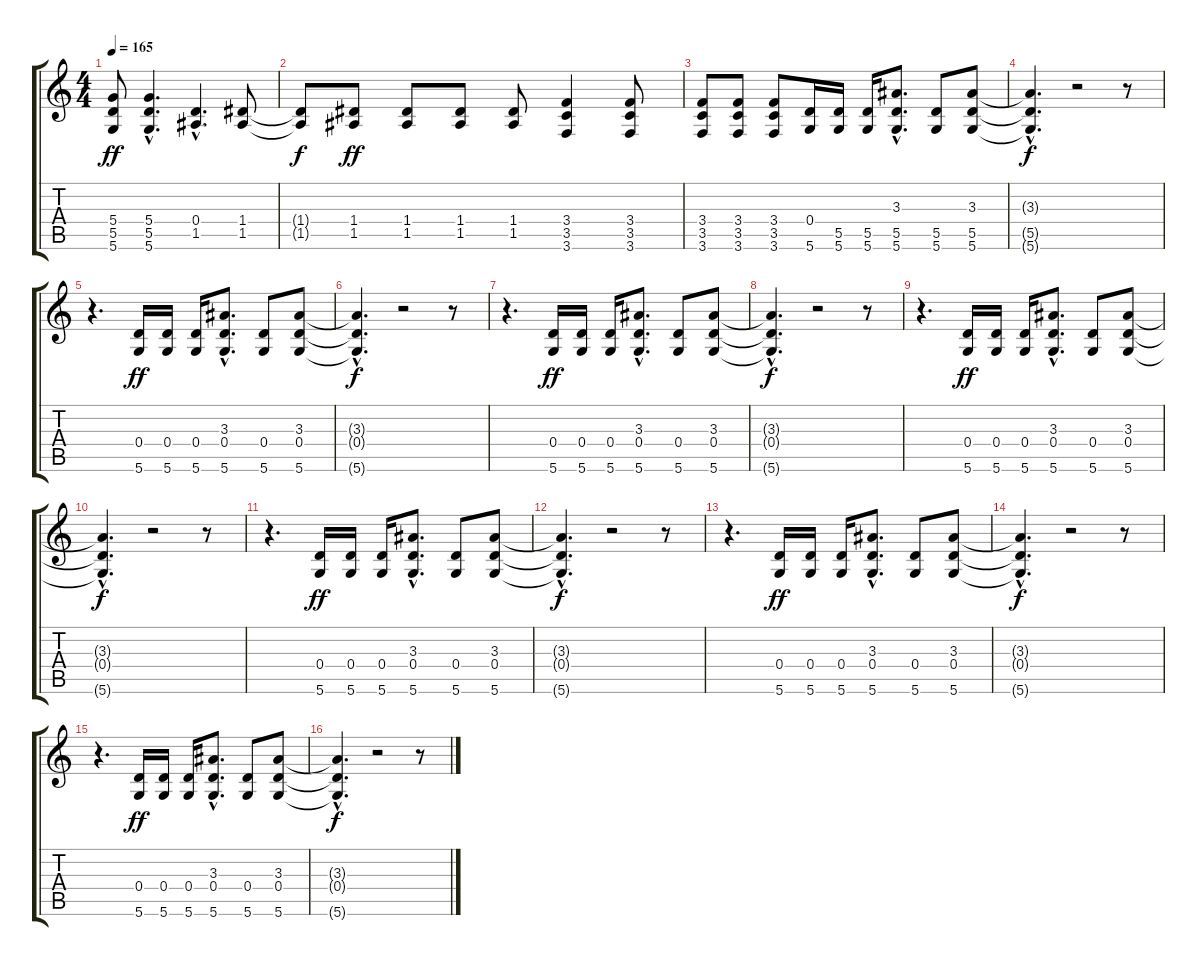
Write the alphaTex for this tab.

\track "" {instrument overdrivenguitar}
\staff {score tabs}
\tuning (E4 B3 G3 D3 A2 D2) {hide}
\ts (4 4)
\tempo 165
\clef g2
\ks c
(5.4 5.5 5.6).8{dy ff} (5.4{hac} 5.5{hac} 5.6{hac}).4{d} (0.4{hac} 1.5{hac}).4{d} (1.4 1.5).8 |
(1.4{t} 1.5{t}).8{dy f} (1.4 1.5).8{dy ff} (1.4 1.5).8 (1.4 1.5).8 (1.4 1.5).8 (3.4 3.5 3.6).4 (3.4 3.5 3.6).8 |
(3.4 3.5 3.6).8 (3.4 3.5 3.6).8 (3.4 3.5 3.6).8 (0.4 5.6).16 (5.5 5.6).16 (5.5 5.6).16 (3.3{hac} 5.5{hac} 5.6{hac}).8{d} (5.5 5.6).8 (3.3 5.5 5.6).8 |
(3.3{hac t} 5.5{hac t} 5.6{hac t}).4{d dy f} r.2 r.8 |
r.4{d} (0.4 5.6).16{dy ff} (0.4 5.6).16 (0.4 5.6).16 (3.3{hac} 0.4{hac} 5.6{hac}).8{d} (0.4 5.6).8 (3.3 0.4 5.6).8 |
(3.3{hac t} 0.4{hac t} 5.6{hac t}).4{d dy f} r.2 r.8 |
r.4{d} (0.4 5.6).16{dy ff} (0.4 5.6).16 (0.4 5.6).16 (3.3{hac} 0.4{hac} 5.6{hac}).8{d} (0.4 5.6).8 (3.3 0.4 5.6).8 |
(3.3{hac t} 0.4{hac t} 5.6{hac t}).4{d dy f} r.2 r.8 |
r.4{d} (0.4 5.6).16{dy ff} (0.4 5.6).16 (0.4 5.6).16 (3.3{hac} 0.4{hac} 5.6{hac}).8{d} (0.4 5.6).8 (3.3 0.4 5.6).8 |
(3.3{hac t} 0.4{hac t} 5.6{hac t}).4{d dy f} r.2 r.8 |
r.4{d} (0.4 5.6).16{dy ff} (0.4 5.6).16 (0.4 5.6).16 (3.3{hac} 0.4{hac} 5.6{hac}).8{d} (0.4 5.6).8 (3.3 0.4 5.6).8 |
(3.3{hac t} 0.4{hac t} 5.6{hac t}).4{d dy f} r.2 r.8 |
r.4{d} (0.4 5.6).16{dy ff} (0.4 5.6).16 (0.4 5.6).16 (3.3{hac} 0.4{hac} 5.6{hac}).8{d} (0.4 5.6).8 (3.3 0.4 5.6).8 |
(3.3{hac t} 0.4{hac t} 5.6{hac t}).4{d dy f} r.2 r.8 |
r.4{d} (0.4 5.6).16{dy ff} (0.4 5.6).16 (0.4 5.6).16 (3.3{hac} 0.4{hac} 5.6{hac}).8{d} (0.4 5.6).8 (3.3 0.4 5.6).8 |
(3.3{hac t} 0.4{hac t} 5.6{hac t}).4{d dy f} r.2 r.8
